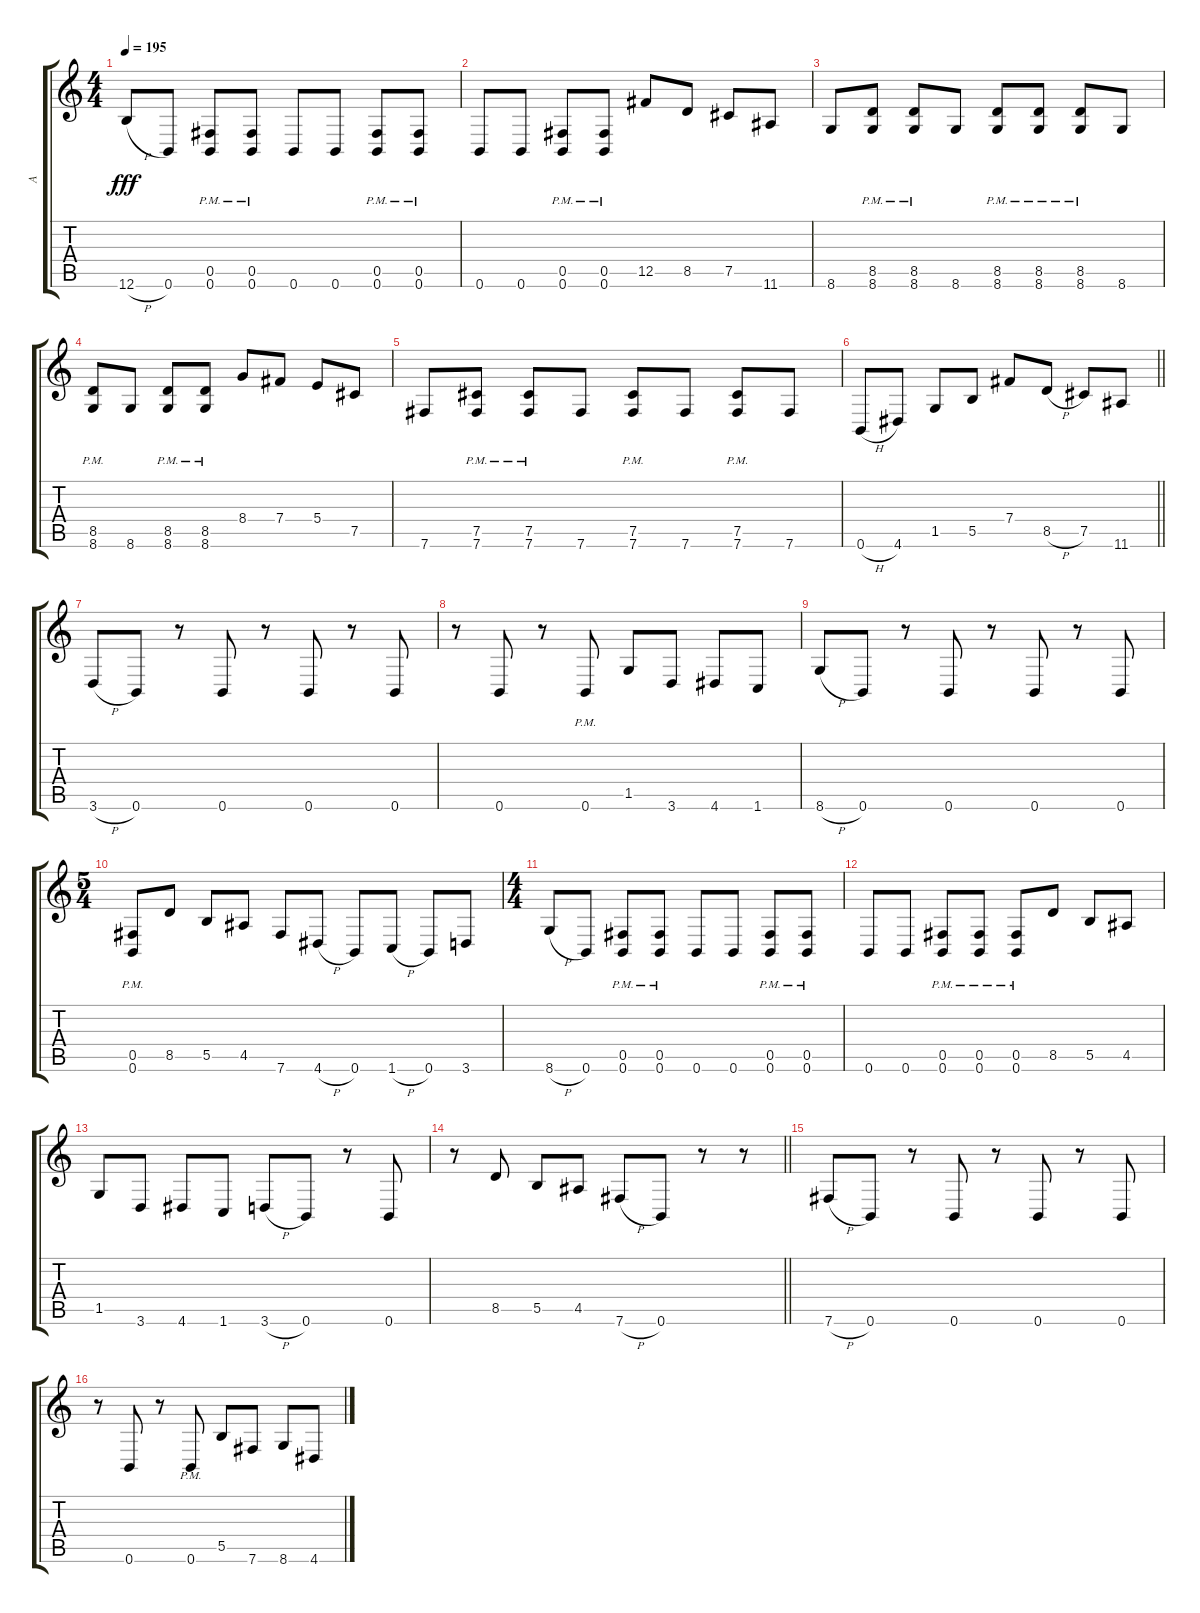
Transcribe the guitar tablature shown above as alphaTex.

\track ("A" "A") {instrument distortionguitar}
\staff {score tabs}
\tuning (Db4 Ab3 E3 B2 Gb2 B1) {hide}
\ts (4 4)
\tempo 195
\clef g2
\ks c
12.6{h}.8{dy fff} 0.6.8 (0.5{pm} 0.6{pm}).8 (0.5{pm} 0.6{pm}).8 0.6.8 0.6.8 (0.5{pm} 0.6{pm}).8 (0.5{pm} 0.6{pm}).8 |
0.6.8 0.6.8 (0.5{pm} 0.6{pm}).8 (0.5{pm} 0.6{pm}).8 12.5.8 8.5.8 7.5.8 11.6.8 |
8.6.8 (8.5{pm} 8.6{pm}).8 (8.5{pm} 8.6{pm}).8 8.6.8 (8.5{pm} 8.6{pm}).8 (8.5{pm} 8.6{pm}).8 (8.5{pm} 8.6{pm}).8 8.6.8 |
(8.5{pm} 8.6{pm}).8 8.6.8 (8.5{pm} 8.6{pm}).8 (8.5{pm} 8.6{pm}).8 8.4.8 7.4.8 5.4.8 7.5.8 |
7.6.8 (7.5{pm} 7.6{pm}).8 (7.5{pm} 7.6{pm}).8 7.6.8 (7.5{pm} 7.6{pm}).8 7.6.8 (7.5{pm} 7.6{pm}).8 7.6.8 |
\barLineRight lightlight
0.6{h}.8 4.6.8 1.5.8 5.5.8 7.4.8 8.5{h}.8 7.5.8 11.6.8 |
\section ("" "")
3.6{h}.8 0.6.8 r.8 0.6.8 r.8 0.6.8 r.8 0.6.8 |
r.8 0.6.8 r.8 0.6{pm}.8 1.5.8 3.6.8 4.6.8 1.6.8 |
8.6{h}.8 0.6.8 r.8 0.6.8 r.8 0.6.8 r.8 0.6.8 |
\ts (5 4)
(0.5{pm} 0.6{pm}).8 8.5.8 5.5.8 4.5.8 7.6.8 4.6{h}.8 0.6.8 1.6{h}.8 0.6.8 3.6.8 |
\ts (4 4)
8.6{h}.8 0.6.8 (0.5{pm} 0.6{pm}).8 (0.5{pm} 0.6{pm}).8 0.6.8 0.6.8 (0.5{pm} 0.6{pm}).8 (0.5{pm} 0.6{pm}).8 |
0.6.8 0.6.8 (0.5{pm} 0.6{pm}).8 (0.5{pm} 0.6{pm}).8 (0.5{pm} 0.6{pm}).8 8.5.8 5.5.8 4.5.8 |
1.5.8 3.6.8 4.6.8 1.6.8 3.6{h}.8 0.6.8 r.8 0.6.8 |
\barLineRight lightlight
r.8 8.5.8 5.5.8 4.5.8 7.6{h}.8 0.6.8 r.8 r.8 |
\section ("" "")
7.6{h}.8 0.6.8 r.8 0.6.8 r.8 0.6.8 r.8 0.6.8 |
r.8 0.6.8 r.8 0.6{pm}.8 5.5.8 7.6.8 8.6.8 4.6.8
